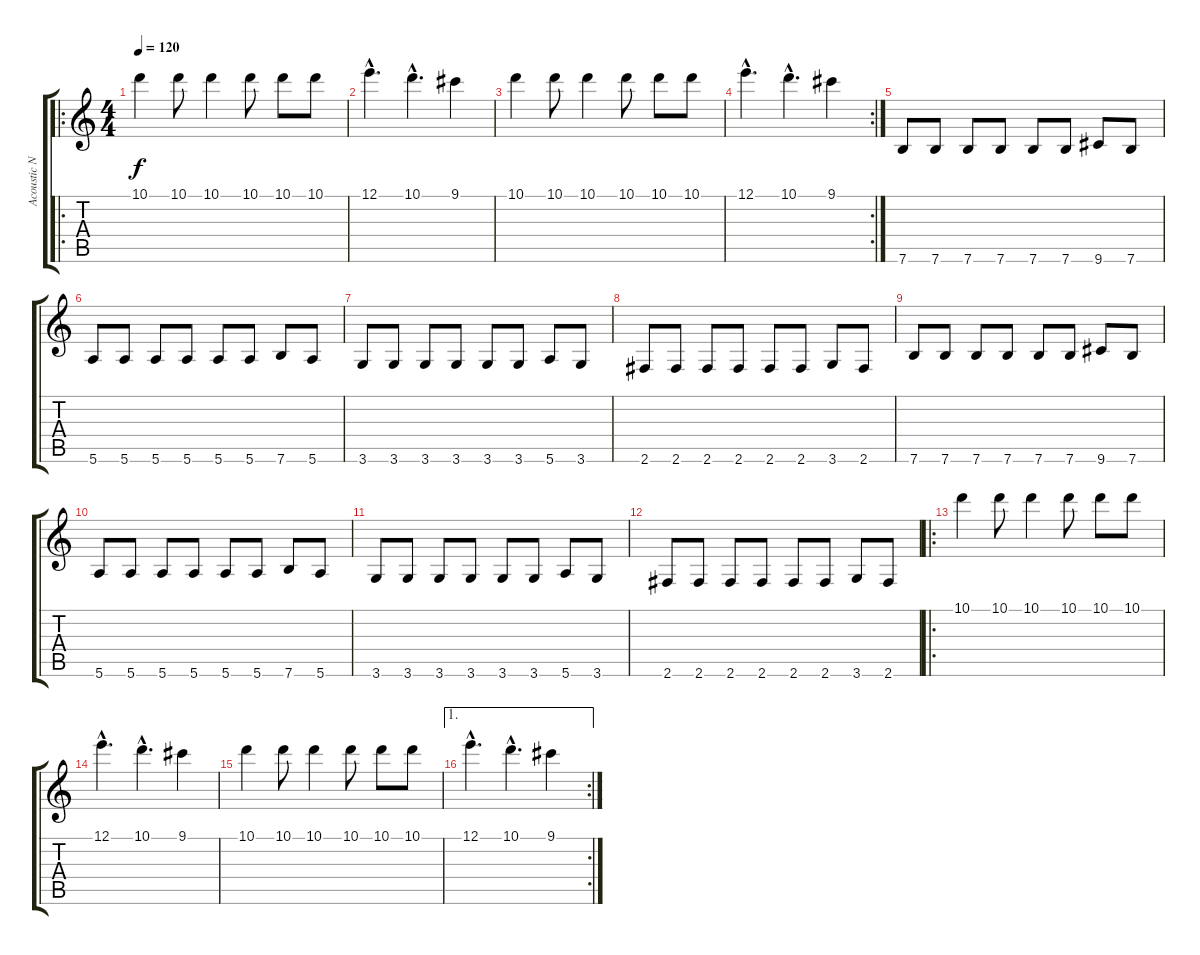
\track ("Acoustic Nylon" "Acoustic N") {instrument acousticguitarnylon}
\staff {score tabs}
\tuning (E4 B3 G3 D3 A2 E2) {hide}
\ro
\ts (4 4)
\tempo 120
\clef g2
\ks c
10.1.4{dy f} 10.1.8 10.1.4 10.1.8 10.1.8 10.1.8 |
12.1{hac}.4{d} 10.1{hac}.4{d} 9.1.4 |
10.1.4 10.1.8 10.1.4 10.1.8 10.1.8 10.1.8 |
\rc 2
12.1{hac}.4{d} 10.1{hac}.4{d} 9.1.4 |
7.6.8 7.6.8 7.6.8 7.6.8 7.6.8 7.6.8 9.6.8 7.6.8 |
5.6.8 5.6.8 5.6.8 5.6.8 5.6.8 5.6.8 7.6.8 5.6.8 |
3.6.8 3.6.8 3.6.8 3.6.8 3.6.8 3.6.8 5.6.8 3.6.8 |
2.6.8 2.6.8 2.6.8 2.6.8 2.6.8 2.6.8 3.6.8 2.6.8 |
7.6.8 7.6.8 7.6.8 7.6.8 7.6.8 7.6.8 9.6.8 7.6.8 |
5.6.8 5.6.8 5.6.8 5.6.8 5.6.8 5.6.8 7.6.8 5.6.8 |
3.6.8 3.6.8 3.6.8 3.6.8 3.6.8 3.6.8 5.6.8 3.6.8 |
2.6.8 2.6.8 2.6.8 2.6.8 2.6.8 2.6.8 3.6.8 2.6.8 |
\ro
10.1.4 10.1.8 10.1.4 10.1.8 10.1.8 10.1.8 |
12.1{hac}.4{d} 10.1{hac}.4{d} 9.1.4 |
10.1.4 10.1.8 10.1.4 10.1.8 10.1.8 10.1.8 |
\ae 1
\rc 2
12.1{hac}.4{d} 10.1{hac}.4{d} 9.1.4
